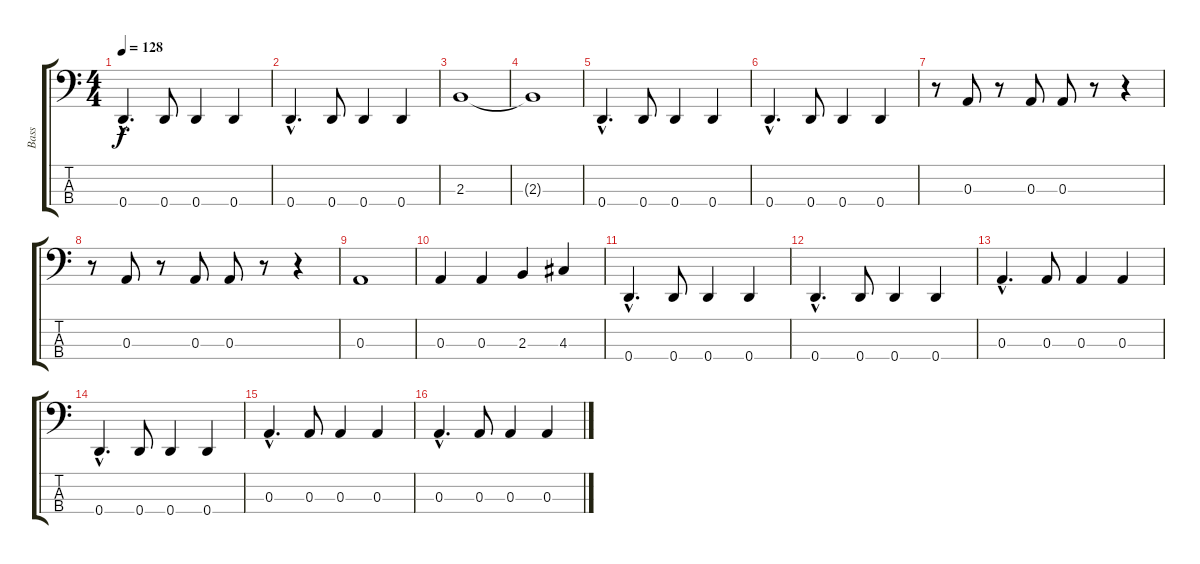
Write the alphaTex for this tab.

\track ("Bass" "Bass") {instrument electricbassfinger}
\staff {score tabs}
\tuning (G2 D2 A1 D1) {hide}
\ts (4 4)
\tempo 128
\clef f4
\ks c
0.4{hac}.4{d dy f} 0.4.8 0.4.4 0.4.4 |
0.4{hac}.4{d} 0.4.8 0.4.4 0.4.4 |
2.3.1 |
2.3{t}.1 |
0.4{hac}.4{d} 0.4.8 0.4.4 0.4.4 |
0.4{hac}.4{d} 0.4.8 0.4.4 0.4.4 |
r.8 0.3.8 r.8 0.3.8 0.3.8 r.8 r.4 |
r.8 0.3.8 r.8 0.3.8 0.3.8 r.8 r.4 |
0.3.1 |
0.3.4 0.3.4 2.3.4 4.3.4 |
0.4{hac}.4{d} 0.4.8 0.4.4 0.4.4 |
0.4{hac}.4{d} 0.4.8 0.4.4 0.4.4 |
0.3{hac}.4{d} 0.3.8 0.3.4 0.3.4 |
0.4{hac}.4{d} 0.4.8 0.4.4 0.4.4 |
0.3{hac}.4{d} 0.3.8 0.3.4 0.3.4 |
0.3{hac}.4{d} 0.3.8 0.3.4 0.3.4
